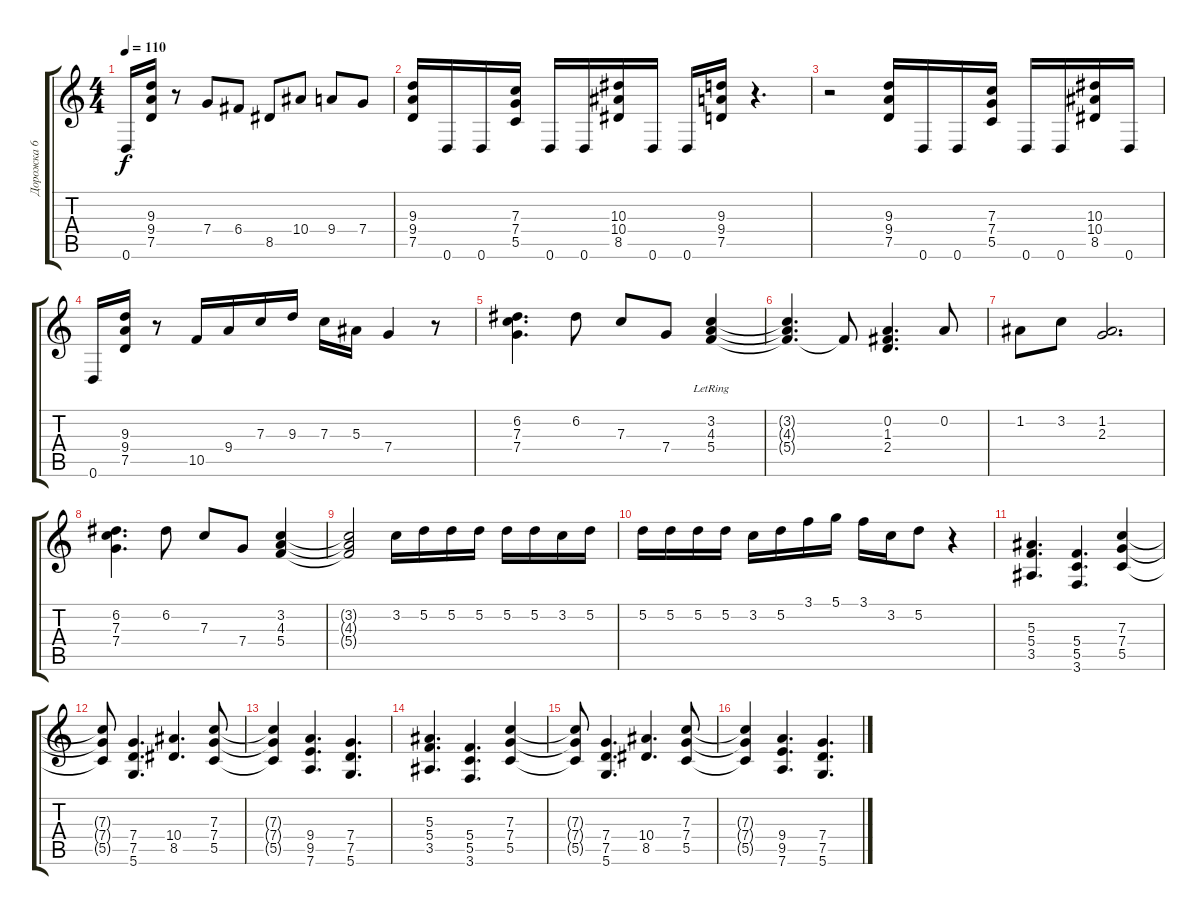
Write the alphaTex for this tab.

\track ("Дорожка 6" "Дорожка 6") {instrument distortionguitar}
\staff {score tabs}
\tuning (D4 A3 F3 C3 G2 D2) {hide}
\ts (4 4)
\tempo 110
\clef g2
\ks c
0.6.16{dy f} (9.3 9.4 7.5).16 r.8 7.4.8 6.4.8 8.5.8 10.4.8 9.4.8 7.4.8 |
(9.3 9.4 7.5).16 0.6.16 0.6.16 (7.3 7.4 5.5).16 0.6.16 0.6.16 (10.3 10.4 8.5).16 0.6.16 0.6.16 (9.3 9.4 7.5).16 r.4{d} |
r.2 (9.3 9.4 7.5).16 0.6.16 0.6.16 (7.3 7.4 5.5).16 0.6.16 0.6.16 (10.3 10.4 8.5).16 0.6.16 |
0.6.16 (9.3 9.4 7.5).16 r.8 10.5.16 9.4.16 7.3.16 9.3.16 7.3.16 5.3.16 7.4.4 r.8 |
(6.2 7.3 7.4).4{d} 6.2.8 7.3.8 7.4.8 (3.2{lr} 4.3{lr} 5.4{lr}).4 |
(3.2{t} 4.3{t} 5.4{t}).4{d} 5.4{t}.8 (0.2 1.3 2.4).4{d} 0.2.8 |
1.2.8 3.2.8 (1.2 2.3).2{d} |
(6.2 7.3 7.4).4{d} 6.2.8 7.3.8 7.4.8 (3.2 4.3 5.4).4 |
(3.2{t} 4.3{t} 5.4{t}).2 3.2.16 5.2.16 5.2.16 5.2.16 5.2.16 5.2.16 3.2.16 5.2.16 |
5.2.16 5.2.16 5.2.16 5.2.16 3.2.16 5.2.16 3.1.16 5.1.16 3.1.16 3.2.16 5.2.8 r.4 |
(5.3 5.4 3.5).4{d} (5.4 5.5 3.6).4{d} (7.3 7.4 5.5).4 |
(7.3{t} 7.4{t} 5.5{t}).8 (7.4 7.5 5.6).4{d} (10.4 8.5).4{d} (7.3 7.4 5.5).8 |
(7.3{t} 7.4{t} 5.5{t}).4 (9.4 9.5 7.6).4{d} (7.4 7.5 5.6).4{d} |
(5.3 5.4 3.5).4{d} (5.4 5.5 3.6).4{d} (7.3 7.4 5.5).4 |
(7.3{t} 7.4{t} 5.5{t}).8 (7.4 7.5 5.6).4{d} (10.4 8.5).4{d} (7.3 7.4 5.5).8 |
(7.3{t} 7.4{t} 5.5{t}).4 (9.4 9.5 7.6).4{d} (7.4 7.5 5.6).4{d}
